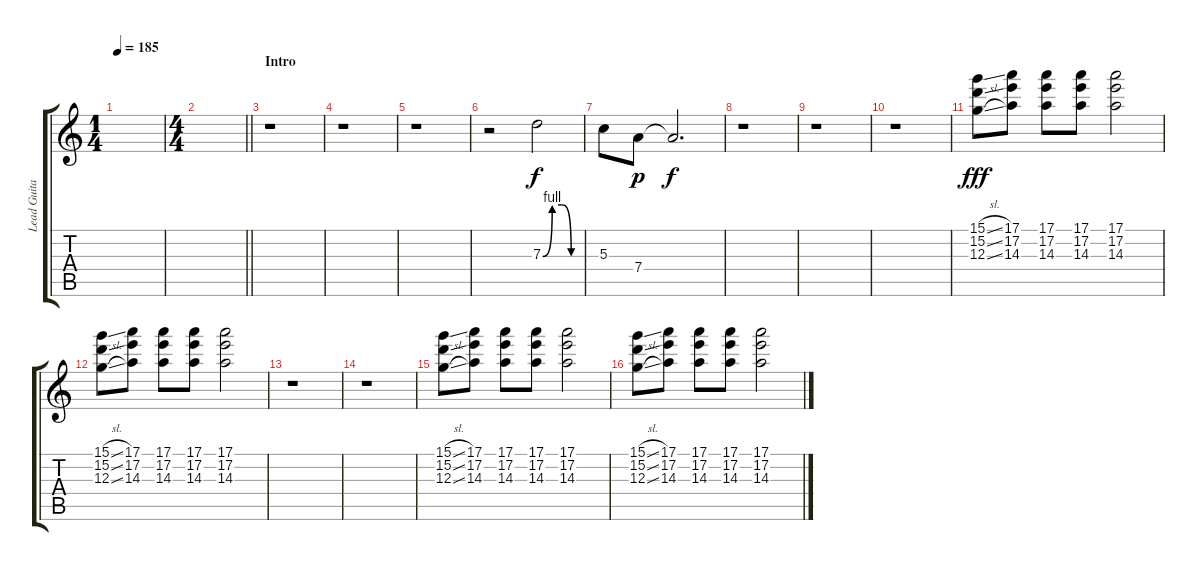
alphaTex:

\track ("Lead Guitar" "Lead Guita") {instrument overdrivenguitar}
\staff {score tabs}
\tuning (E4 B3 G3 D3 A2 E2) {hide}
\ts (1 4)
\tempo 185
\clef g2
\ks c
|
\ts (4 4)
\barLineRight lightlight
|
\section ("" "Intro")
r.1 |
r.1 |
r.1 |
r.2 7.3{be (custom 0 0 15 4 30 4 45 0 60 0)}.2 |
5.3.8 7.4.8{dy p} 7.4{t}.2{d dy f} |
r.1 |
r.1 |
r.1 |
(15.1{sl} 15.2{sl} 12.3{sl}).8{dy fff} (17.1 17.2 14.3).8 (17.1 17.2 14.3).8 (17.1 17.2 14.3).8 (17.1 17.2 14.3).2 |
(15.1{sl} 15.2{sl} 12.3{sl}).8 (17.1 17.2 14.3).8 (17.1 17.2 14.3).8 (17.1 17.2 14.3).8 (17.1 17.2 14.3).2 |
r.1 |
r.1 |
(15.1{sl} 15.2{sl} 12.3{sl}).8 (17.1 17.2 14.3).8 (17.1 17.2 14.3).8 (17.1 17.2 14.3).8 (17.1 17.2 14.3).2 |
(15.1{sl} 15.2{sl} 12.3{sl}).8 (17.1 17.2 14.3).8 (17.1 17.2 14.3).8 (17.1 17.2 14.3).8 (17.1 17.2 14.3).2
